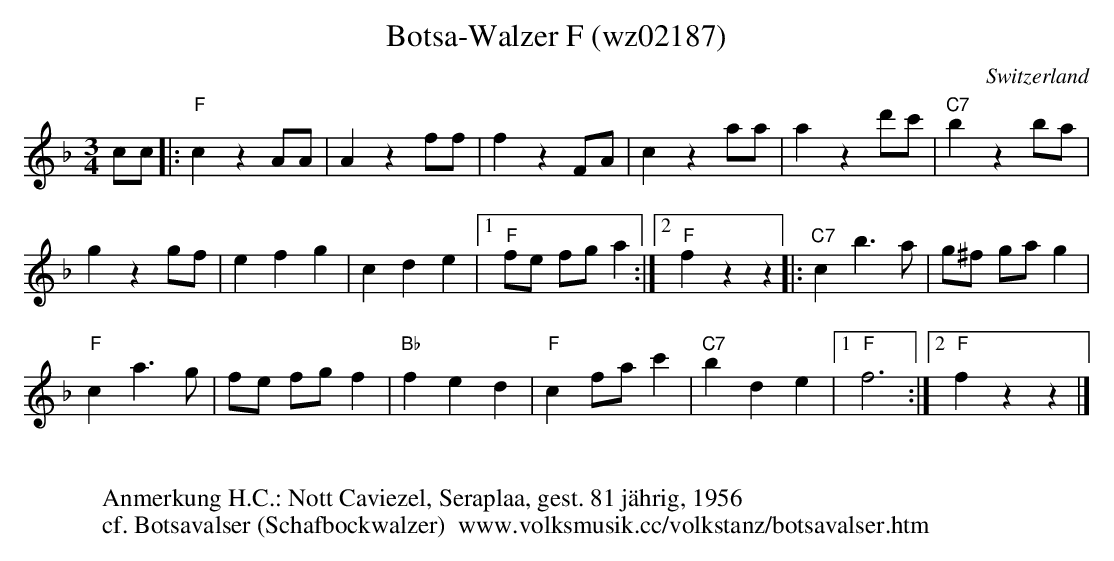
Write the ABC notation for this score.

X:1
T:Botsa-Walzer F (wz02187)
O:Switzerland
M:3/4
L:1/8
K:F major
cc |: "F"c2z2AA | A2z2ff | f2z2FA | c2z2aa | a2z2d'c' | "C7"b2z2ba |
g2z2gf | e2f2g2 | c2d2e2 |1 "F"fe fga2 :|2 "F"f2z2z2 |: "C7"c2b3a | g^f gag2 |
"F"c2a3g | fe fgf2 | "Bb"f2e2d2 | "F"c2fac'2 | "C7"b2d2e2 |1 "F"f6 :|2 "F"f2z2z2 |]
W:
W:Anmerkung H.C.: Nott Caviezel, Seraplaa, gest. 81 jährig, 1956
W:cf. Botsavalser (Schafbockwalzer)  www.volksmusik.cc/volkstanz/botsavalser.htm
